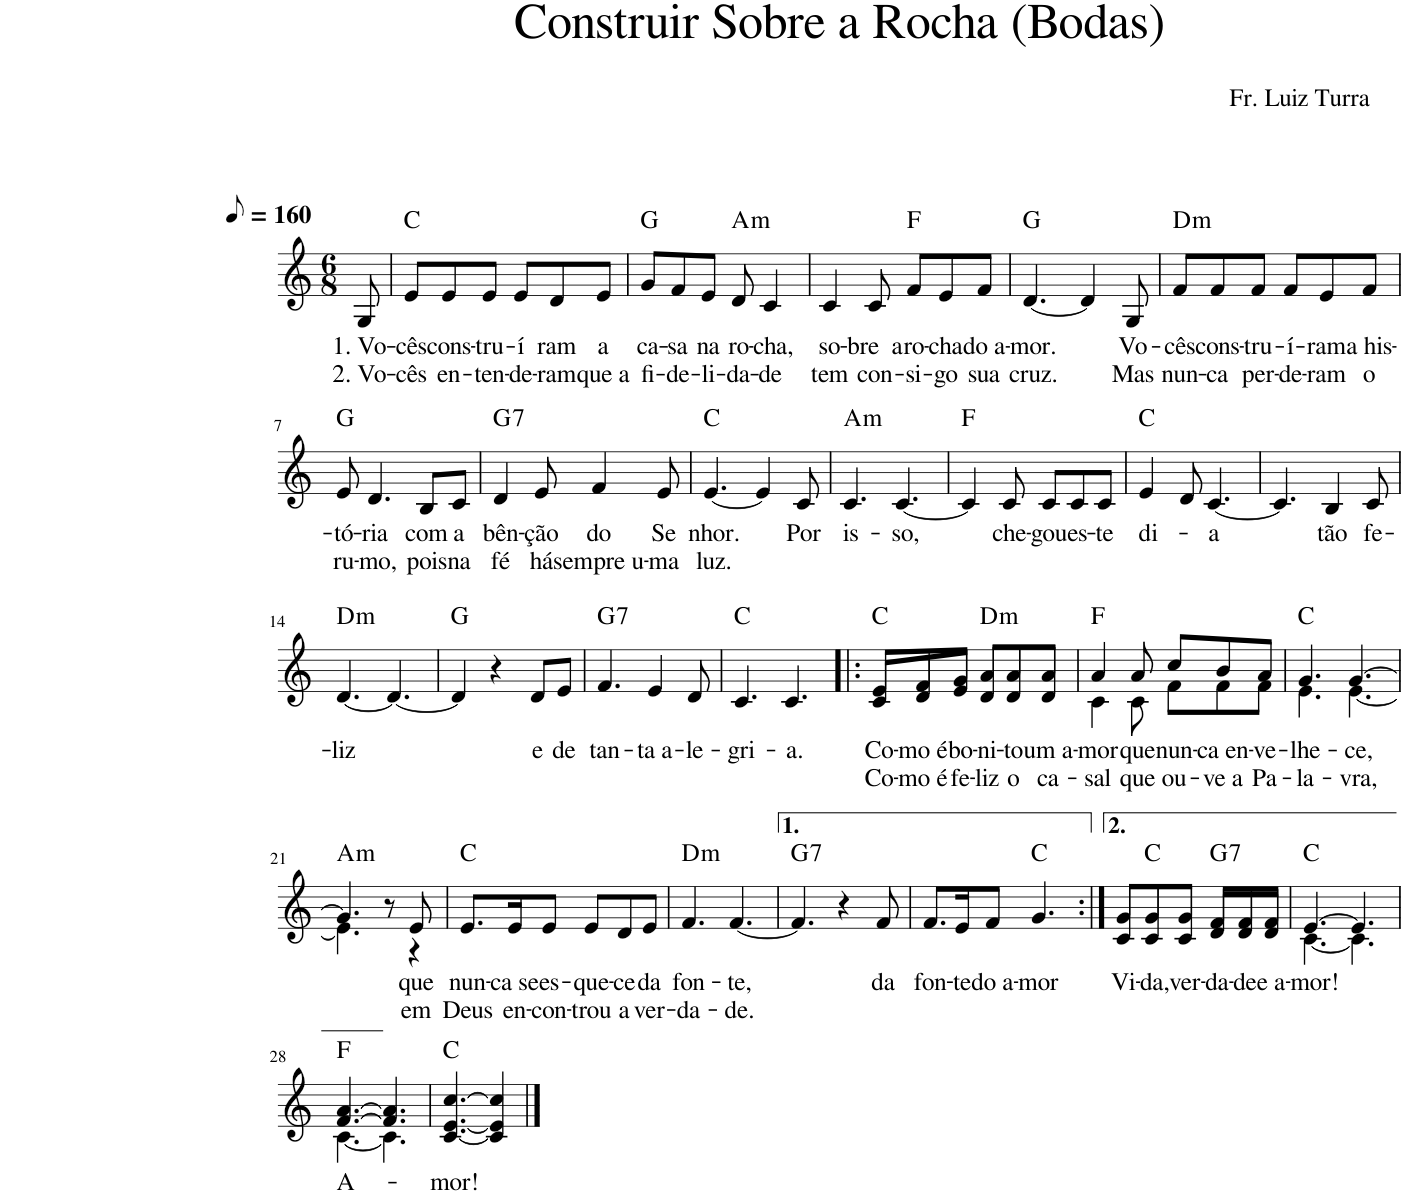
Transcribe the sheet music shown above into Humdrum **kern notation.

**kern	**text	**text	**harte
*part1	*part1	*part1	*part1
*staff1	*staff1	*staff1	*
*I"Voz	*	*	*
*I'Vo.	*	*	*
*clefG2	*	*	*
*k[]	*	*	*
*M6/8	*	*	*
*MM80	*	*	*
=1	=1	=1	=1
!	!LO:LY:b	!LO:LY:b	!
8G/	1. Vo-	2. Vo-	.
=2	=2	=2	=2
!	!LO:LY:b	!LO:LY:b	!
8e/L	-cês	-cês	C:maj
!	!LO:LY:b	!LO:LY:b	!
8e/	cons-	en-	.
!	!LO:LY:b	!LO:LY:b	!
8e/J	-tru-	-ten-	.
!	!LO:LY:b	!LO:LY:b	!
8e/L	-í	-de-	.
!	!LO:LY:b	!LO:LY:b	!
8d/	-ram	-ram	.
!	!LO:LY:b	!LO:LY:b	!
8e/J	a	que a	.
=3	=3	=3	=3
!	!LO:LY:b	!LO:LY:b	!
8g/L	ca-	fi-	G:maj
!	!LO:LY:b	!LO:LY:b	!
8f/	-sa	-de-	.
!	!LO:LY:b	!LO:LY:b	!
8e/J	na	-li-	.
!	!LO:LY:b	!LO:LY:b	!LO:H:kt=m
8d/	ro-	-da-	A:min
!	!LO:LY:b	!LO:LY:b	!
4c/	-cha,	-de	.
=4	=4	=4	=4
!	!LO:LY:b	!LO:LY:b	!
4c/	so-	tem	.
!	!LO:LY:b	!LO:LY:b	!
8c/	-bre a	con-	.
!	!LO:LY:b	!LO:LY:b	!
8f/L	ro-	-si-	F:maj
!	!LO:LY:b	!LO:LY:b	!
8e/	-cha	-go	.
!	!LO:LY:b	!LO:LY:b	!
8f/J	do a-	sua	.
=5	=5	=5	=5
!	!LO:LY:b	!LO:LY:b	!
[4.d/	-mor.	cruz.	G:maj
4d/]	.	.	.
!	!LO:LY:b	!LO:LY:b	!
8G/	Vo-	Mas	.
=6	=6	=6	=6
!	!LO:LY:b	!LO:LY:b	!LO:H:kt=m
8f/L	-cês	nun-	D:min
!	!LO:LY:b	!LO:LY:b	!
8f/	cons-	-ca	.
!	!LO:LY:b	!LO:LY:b	!
8f/J	-tru-	per-	.
!	!LO:LY:b	!LO:LY:b	!
8f/L	-í-	-de-	.
!	!LO:LY:b	!LO:LY:b	!
8e/	-ram	-ram	.
!	!LO:LY:b	!LO:LY:b	!
8f/J	a his-	o	.
!!LO:LB:g=z
=7	=7	=7	=7
!	!LO:LY:b	!LO:LY:b	!
8e/	-tó-	ru-	G:maj
!	!LO:LY:b	!LO:LY:b	!
4.d/	-ria	-mo,	.
!	!LO:LY:b	!LO:LY:b	!
8B/L	com	pois	.
!	!LO:LY:b	!LO:LY:b	!
8c/J	a	na	.
=8	=8	=8	=8
!	!LO:LY:b	!LO:LY:b	!LO:H:kt=7
4d/	bên-	fé	G:7
!	!LO:LY:b	!LO:LY:b	!
8e/	-ção	há	.
!	!LO:LY:b	!LO:LY:b	!
4f/	do	sempre u-	.
!	!LO:LY:b	!LO:LY:b	!
8e/	Se	-ma	.
=9	=9	=9	=9
!	!LO:LY:b	!LO:LY:b	!
[4.e/	nhor.	luz.	C:maj
4e/]	.	.	.
!	!LO:LY:b	!	!
8c/	Por	.	.
=10	=10	=10	=10
!	!LO:LY:b	!	!LO:H:kt=m
4.c/	is-	.	A:min
!	!LO:LY:b	!	!
[4.c/	-so,	.	.
=11	=11	=11	=11
4c/]	.	.	F:maj
!	!LO:LY:b	!	!
8c/	che-	.	.
!	!LO:LY:b	!	!
8c/L	-gou	.	.
!	!LO:LY:b	!	!
8c/	es-	.	.
!	!LO:LY:b	!	!
8c/J	-te	.	.
=12	=12	=12	=12
!	!LO:LY:b	!	!
4e/	di-	.	C:maj
8d/	.	.	.
!	!LO:LY:b	!	!
[4.c/	-a	.	.
=13	=13	=13	=13
4.c/]	.	.	.
!	!LO:LY:b	!	!
4B/	tão	.	.
!	!LO:LY:b	!	!
8c/	fe-	.	.
!!LO:LB:g=z
=14	=14	=14	=14
!	!LO:LY:b	!	!LO:H:kt=m
[4.d/	-liz	.	D:min
4.d/_	.	.	.
=15	=15	=15	=15
4d/]	.	.	G:maj
4r	.	.	.
!	!LO:LY:b	!	!
8d/L	e	.	.
!	!LO:LY:b	!	!
8e/J	de	.	.
=16	=16	=16	=16
!	!LO:LY:b	!	!LO:H:kt=7
4.f/	tan-	.	G:7
!	!LO:LY:b	!	!
4e/	-ta a-	.	.
!	!LO:LY:b	!	!
8d/	-le-	.	.
=17	=17	=17	=17
!	!LO:LY:b	!	!
4.c/	-gri-	.	C:maj
!	!LO:LY:b	!	!
4.c/	-a.	.	.
=18!|:	=18!|:	=18!|:	=18!|:
!	!LO:LY:b	!LO:LY:b	!
*^	*	*	*
8e/L	8c/L	Co-	Co-	C:maj
!	!	!LO:LY:b	!LO:LY:b	!
8f/	8d/	-mo é	-mo é	.
!	!	!LO:LY:b	!LO:LY:b	!
8g/J	8e/J	bo-	fe-	.
!	!	!LO:LY:b	!LO:LY:b	!LO:H:kt=m
8a/L	8d/L	-ni-	-liz	D:min
!	!	!LO:LY:b	!LO:LY:b	!
8a/	8d/	-to	o	.
!	!	!LO:LY:b	!LO:LY:b	!
8a/J	8d/J	um a-	ca-	.
=19	=19	=19	=19	=19
!	!	!LO:LY:b	!LO:LY:b	!
4a/	4c\	-mor	-sal	F:maj
!	!	!LO:LY:b	!LO:LY:b	!
8a/	8c\	que	que	.
!	!	!LO:LY:b	!LO:LY:b	!
8cc/L	8f\L	nun-	ou-	.
!	!	!LO:LY:b	!LO:LY:b	!
8b/	8f\	-ca en-	-ve a	.
!	!	!LO:LY:b	!LO:LY:b	!
8a/J	8f\J	-ve-	Pa-	.
=20	=20	=20	=20	=20
!	!	!LO:LY:b	!LO:LY:b	!
4.g/	4.e\	-lhe-	-la-	C:maj
!	!	!LO:LY:b	!LO:LY:b	!
[4.g/	[4.e\	-ce,	-vra,	.
!!LO:LB:g=z	!!
=21	=21	=21	=21	=21
!	!	!	!	!LO:H:kt=m
4.g/]	4.e\]	.	.	A:min
8r	8ryy	.	.	.
!	!	!LO:LY:b	!LO:LY:b	!
8e/	4r	que	em	.
8ryy	.	.	.	.
*v	*v	*	*	*
=22	=22	=22	=22
!	!LO:LY:b	!LO:LY:b	!
8.e/L	nun-	Deus	C:maj
!	!LO:LY:b	!LO:LY:b	!
16e/K	-ca se	en-	.
!	!LO:LY:b	!LO:LY:b	!
8e/J	es-	-con-	.
!	!LO:LY:b	!LO:LY:b	!
8e/L	-que-	-trou	.
!	!LO:LY:b	!LO:LY:b	!
8d/	-ce	a	.
!	!LO:LY:b	!LO:LY:b	!
8e/J	da	ver-	.
=23	=23	=23	=23
!	!LO:LY:b	!LO:LY:b	!LO:H:kt=m
4.f/	fon-	-da-	D:min
!	!LO:LY:b	!LO:LY:b	!
[4.f/	-te,	-de.	.
=24	=24	=24	=24
!	!	!	!LO:H:kt=7
4.f/]	.	.	G:7
4r	.	.	.
!	!LO:LY:b	!	!
8f/	da	.	.
=25	=25	=25	=25
!	!LO:LY:b	!	!
8.f/L	fon-	.	.
!	!LO:LY:b	!	!
16e/K	-te	.	.
!	!LO:LY:b	!	!
8f/J	do a-	.	.
!	!LO:LY:b	!	!
4.g/	-mor	.	C:maj
=26:|!	=26:|!	=26:|!	=26:|!
!	!LO:LY:b	!	!
*^	*	*	*
8g/L	8c/L	Vi-	.	.
!	!	!LO:LY:b	!	!
8g/	8c/	-da,	.	C:maj
!	!	!LO:LY:b	!	!
8g/J	8c/J	ver-	.	.
!	!	!LO:LY:b	!	!LO:H:kt=7
8f/L	8d/L	-da-	.	G:7
!	!	!LO:LY:b	!	!
8f/	8d/	-de	.	.
!	!	!LO:LY:b	!	!
8f/J	8d/J	e a-	.	.
=27	=27	=27	=27	=27
!	!	!LO:LY:b	!	!
[4.e/	[4.c\	-mor!	.	C:maj
4.e/]	4.c\]	.	.	.
!!LO:LB:g=z	!!
=28	=28	=28	=28	=28
!	!	!LO:LY:b	!	!
[4.f/ [4.a/	[4.c\	A-	.	F:maj
4.f/] 4.a/]	4.c\]	.	.	.
=29	=29	=29	=29	=29
!	!	!LO:LY:b	!	!
*v	*v	*	*	*
[4.c/ [4.e/ [4.cc/	-mor!	.	C:maj
4c/] 4e/] 4cc/]	.	.	.
==	==	==	==
*-	*-	*-	*-
